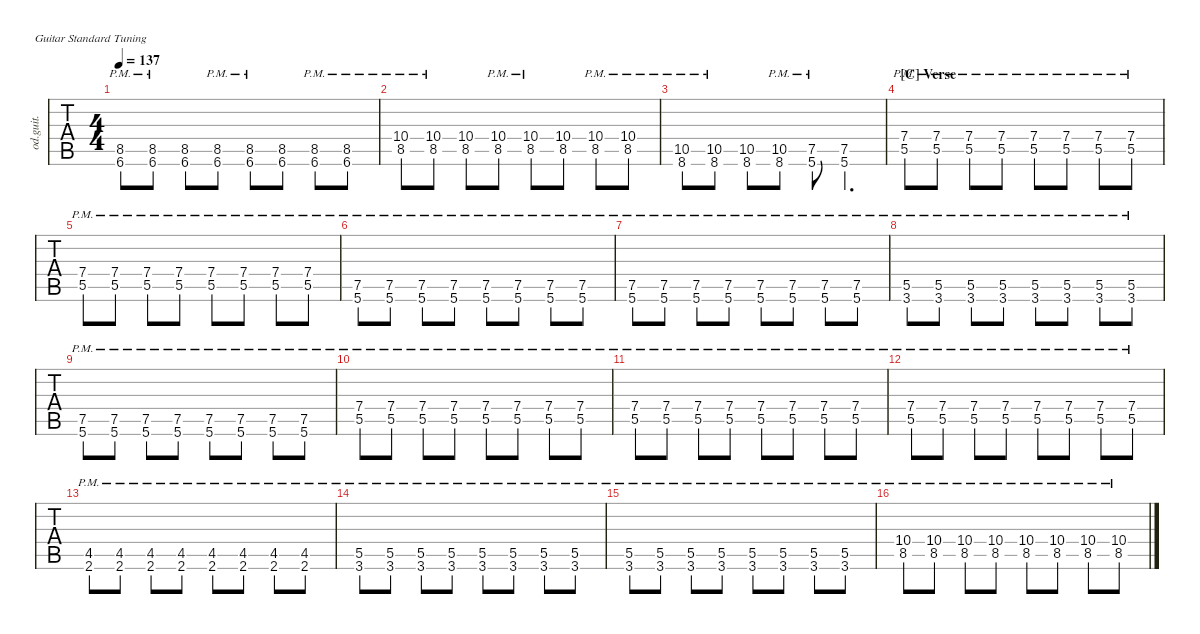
\defaultSystemsLayout 4
\hideDynamics
\bracketExtendMode nobrackets
\track ("Guitar3" "od.guit.") {instrument overdrivenguitar}
\staff {tabs}
\tuning (E4 B3 G3 D3 A2 E2)
\ts (4 4)
\tempo 137
\clef g2
\ks f
(8.5{pm acc forcenatural} 6.6{acc b}).8{dy mf} (8.5{pm acc forcenatural} 6.6{acc b}).8 (8.5{acc forcenatural} 6.6{acc b}).8 (8.5{pm acc forcenatural} 6.6{acc b}).8 (8.5{pm acc forcenatural} 6.6{acc b}).8 (8.5{acc forcenatural} 6.6{acc b}).8 (8.5{pm acc forcenatural} 6.6{acc b}).8 (8.5{pm acc forcenatural} 6.6{acc b}).8 |
(8.5{pm acc forcenatural} 10.4{pm acc forcenatural}).8 (8.5{pm acc forcenatural} 10.4{pm acc forcenatural}).8 (8.5{acc forcenatural} 10.4{acc forcenatural}).8 (8.5{pm acc forcenatural} 10.4{pm acc forcenatural}).8 (10.4{pm acc forcenatural} 8.5{pm acc forcenatural}).8 (10.4{acc forcenatural} 8.5{acc forcenatural}).8 (10.4{pm acc forcenatural} 8.5{pm acc forcenatural}).8 (10.4{pm acc forcenatural} 8.5{pm acc forcenatural}).8 |
(10.5{pm acc forcenatural} 8.6{acc forcenatural}).8 (10.5{pm acc forcenatural} 8.6{acc forcenatural}).8 (10.5{acc forcenatural} 8.6{acc forcenatural}).8 (10.5{pm acc forcenatural} 8.6{acc forcenatural}).8 (7.5{pm acc forcenatural} 5.6{acc forcenatural}).8 (7.5{acc forcenatural} 5.6{acc forcenatural}).4{d} |
\section ("C" "Verse")
(5.5{pm acc forcenatural} 7.4{pm acc forcenatural}).8 (5.5{pm acc forcenatural} 7.4{pm acc forcenatural}).8 (5.5{pm acc forcenatural} 7.4{pm acc forcenatural}).8 (5.5{pm acc forcenatural} 7.4{pm acc forcenatural}).8 (7.4{pm acc forcenatural} 5.5{pm acc forcenatural}).8 (7.4{pm acc forcenatural} 5.5{pm acc forcenatural}).8 (7.4{pm acc forcenatural} 5.5{pm acc forcenatural}).8 (7.4{pm acc forcenatural} 5.5{pm acc forcenatural}).8 |
(5.5{pm acc forcenatural} 7.4{pm acc forcenatural}).8 (5.5{pm acc forcenatural} 7.4{pm acc forcenatural}).8 (5.5{pm acc forcenatural} 7.4{pm acc forcenatural}).8 (5.5{pm acc forcenatural} 7.4{pm acc forcenatural}).8 (7.4{pm acc forcenatural} 5.5{pm acc forcenatural}).8 (7.4{pm acc forcenatural} 5.5{pm acc forcenatural}).8 (7.4{pm acc forcenatural} 5.5{pm acc forcenatural}).8 (7.4{pm acc forcenatural} 5.5{pm acc forcenatural}).8 |
(7.5{pm acc forcenatural} 5.6{pm acc forcenatural}).8 (7.5{pm acc forcenatural} 5.6{pm acc forcenatural}).8 (7.5{pm acc forcenatural} 5.6{pm acc forcenatural}).8 (7.5{pm acc forcenatural} 5.6{pm acc forcenatural}).8 (7.5{pm acc forcenatural} 5.6{pm acc forcenatural}).8 (7.5{pm acc forcenatural} 5.6{pm acc forcenatural}).8 (7.5{pm acc forcenatural} 5.6{pm acc forcenatural}).8 (7.5{pm acc forcenatural} 5.6{pm acc forcenatural}).8 |
(7.5{pm acc forcenatural} 5.6{pm acc forcenatural}).8 (7.5{pm acc forcenatural} 5.6{pm acc forcenatural}).8 (7.5{pm acc forcenatural} 5.6{pm acc forcenatural}).8 (7.5{pm acc forcenatural} 5.6{pm acc forcenatural}).8 (7.5{pm acc forcenatural} 5.6{pm acc forcenatural}).8 (7.5{pm acc forcenatural} 5.6{pm acc forcenatural}).8 (7.5{pm acc forcenatural} 5.6{pm acc forcenatural}).8 (7.5{pm acc forcenatural} 5.6{pm acc forcenatural}).8 |
(5.5{pm acc forcenatural} 3.6{pm acc forcenatural}).8 (5.5{pm acc forcenatural} 3.6{pm acc forcenatural}).8 (5.5{pm acc forcenatural} 3.6{pm acc forcenatural}).8 (5.5{pm acc forcenatural} 3.6{pm acc forcenatural}).8 (5.5{pm acc forcenatural} 3.6{pm acc forcenatural}).8 (5.5{pm acc forcenatural} 3.6{pm acc forcenatural}).8 (5.5{pm acc forcenatural} 3.6{pm acc forcenatural}).8 (5.5{pm acc forcenatural} 3.6{pm acc forcenatural}).8 |
(7.5{pm acc forcenatural} 5.6{pm acc forcenatural}).8 (7.5{pm acc forcenatural} 5.6{pm acc forcenatural}).8 (7.5{pm acc forcenatural} 5.6{pm acc forcenatural}).8 (7.5{pm acc forcenatural} 5.6{pm acc forcenatural}).8 (7.5{pm acc forcenatural} 5.6{pm acc forcenatural}).8 (7.5{pm acc forcenatural} 5.6{pm acc forcenatural}).8 (7.5{pm acc forcenatural} 5.6{pm acc forcenatural}).8 (7.5{pm acc forcenatural} 5.6{pm acc forcenatural}).8 |
(5.5{pm acc forcenatural} 7.4{pm acc forcenatural}).8 (5.5{pm acc forcenatural} 7.4{pm acc forcenatural}).8 (5.5{pm acc forcenatural} 7.4{pm acc forcenatural}).8 (5.5{pm acc forcenatural} 7.4{pm acc forcenatural}).8 (7.4{pm acc forcenatural} 5.5{pm acc forcenatural}).8 (7.4{pm acc forcenatural} 5.5{pm acc forcenatural}).8 (7.4{pm acc forcenatural} 5.5{pm acc forcenatural}).8 (7.4{pm acc forcenatural} 5.5{pm acc forcenatural}).8 |
(5.5{pm acc forcenatural} 7.4{pm acc forcenatural}).8 (5.5{pm acc forcenatural} 7.4{pm acc forcenatural}).8 (5.5{pm acc forcenatural} 7.4{pm acc forcenatural}).8 (5.5{pm acc forcenatural} 7.4{pm acc forcenatural}).8 (7.4{pm acc forcenatural} 5.5{pm acc forcenatural}).8 (7.4{pm acc forcenatural} 5.5{pm acc forcenatural}).8 (7.4{pm acc forcenatural} 5.5{pm acc forcenatural}).8 (7.4{pm acc forcenatural} 5.5{pm acc forcenatural}).8 |
(5.5{pm acc forcenatural} 7.4{pm acc forcenatural}).8 (5.5{pm acc forcenatural} 7.4{pm acc forcenatural}).8 (5.5{pm acc forcenatural} 7.4{pm acc forcenatural}).8 (5.5{pm acc forcenatural} 7.4{pm acc forcenatural}).8 (7.4{pm acc forcenatural} 5.5{pm acc forcenatural}).8 (7.4{pm acc forcenatural} 5.5{pm acc forcenatural}).8 (7.4{pm acc forcenatural} 5.5{pm acc forcenatural}).8 (7.4{pm acc forcenatural} 5.5{pm acc forcenatural}).8 |
(4.5{pm acc b} 2.6{pm acc b}).8 (4.5{pm acc b} 2.6{pm acc b}).8 (4.5{pm acc b} 2.6{pm acc b}).8 (4.5{pm acc b} 2.6{pm acc b}).8 (4.5{pm acc b} 2.6{pm acc b}).8 (4.5{pm acc b} 2.6{pm acc b}).8 (4.5{pm acc b} 2.6{pm acc b}).8 (4.5{pm acc b} 2.6{pm acc b}).8 |
(5.5{pm acc forcenatural} 3.6{pm acc forcenatural}).8 (5.5{pm acc forcenatural} 3.6{pm acc forcenatural}).8 (5.5{pm acc forcenatural} 3.6{pm acc forcenatural}).8 (5.5{pm acc forcenatural} 3.6{pm acc forcenatural}).8 (5.5{pm acc forcenatural} 3.6{pm acc forcenatural}).8 (5.5{pm acc forcenatural} 3.6{pm acc forcenatural}).8 (5.5{pm acc forcenatural} 3.6{pm acc forcenatural}).8 (5.5{pm acc forcenatural} 3.6{pm acc forcenatural}).8 |
(5.5{pm acc forcenatural} 3.6{pm acc forcenatural}).8 (5.5{pm acc forcenatural} 3.6{pm acc forcenatural}).8 (5.5{pm acc forcenatural} 3.6{pm acc forcenatural}).8 (5.5{pm acc forcenatural} 3.6{pm acc forcenatural}).8 (5.5{pm acc forcenatural} 3.6{pm acc forcenatural}).8 (5.5{pm acc forcenatural} 3.6{pm acc forcenatural}).8 (5.5{pm acc forcenatural} 3.6{pm acc forcenatural}).8 (5.5{pm acc forcenatural} 3.6{pm acc forcenatural}).8 |
(8.5{pm acc forcenatural} 10.4{pm acc forcenatural}).8 (8.5{pm acc forcenatural} 10.4{pm acc forcenatural}).8 (8.5{pm acc forcenatural} 10.4{pm acc forcenatural}).8 (8.5{pm acc forcenatural} 10.4{pm acc forcenatural}).8 (8.5{pm acc forcenatural} 10.4{pm acc forcenatural}).8 (8.5{pm acc forcenatural} 10.4{pm acc forcenatural}).8 (8.5{pm acc forcenatural} 10.4{pm acc forcenatural}).8 (8.5{pm acc forcenatural} 10.4{pm acc forcenatural}).8
